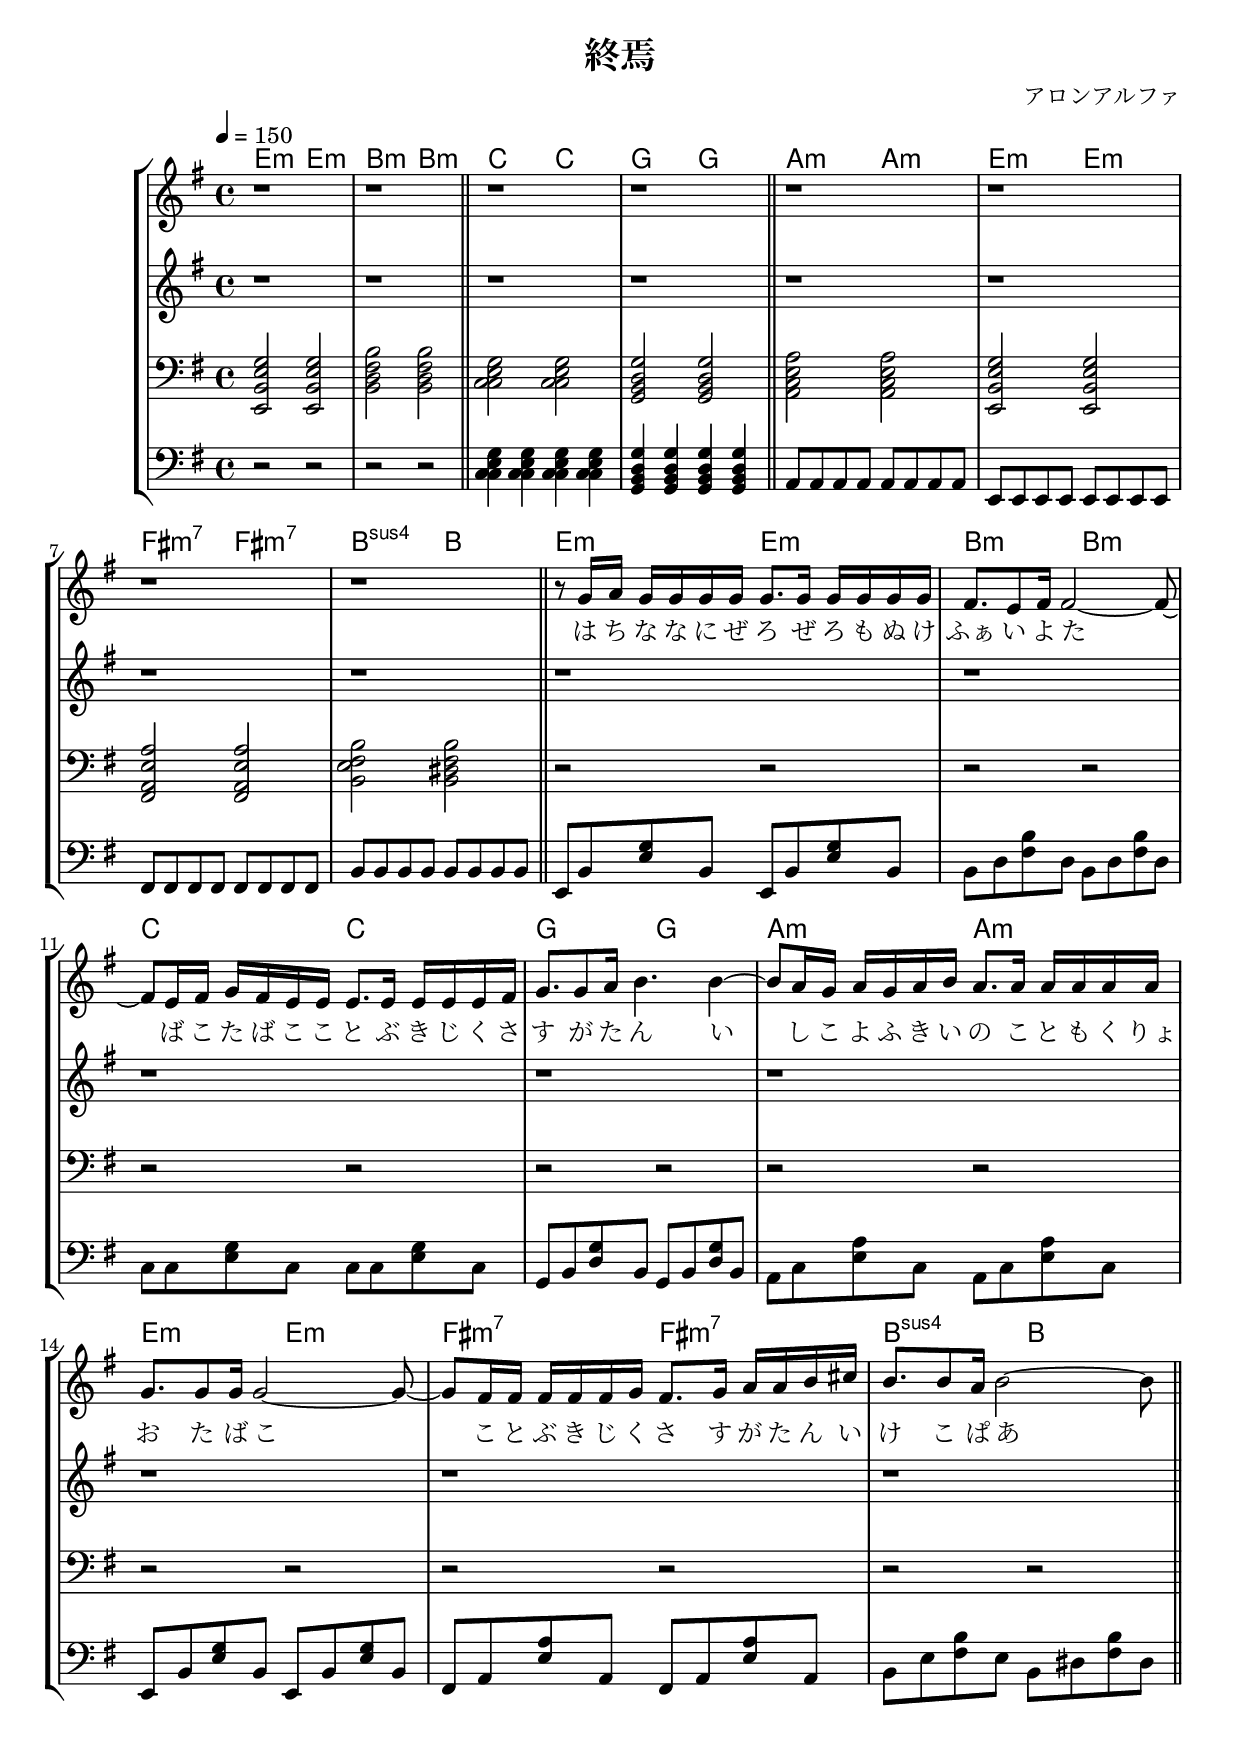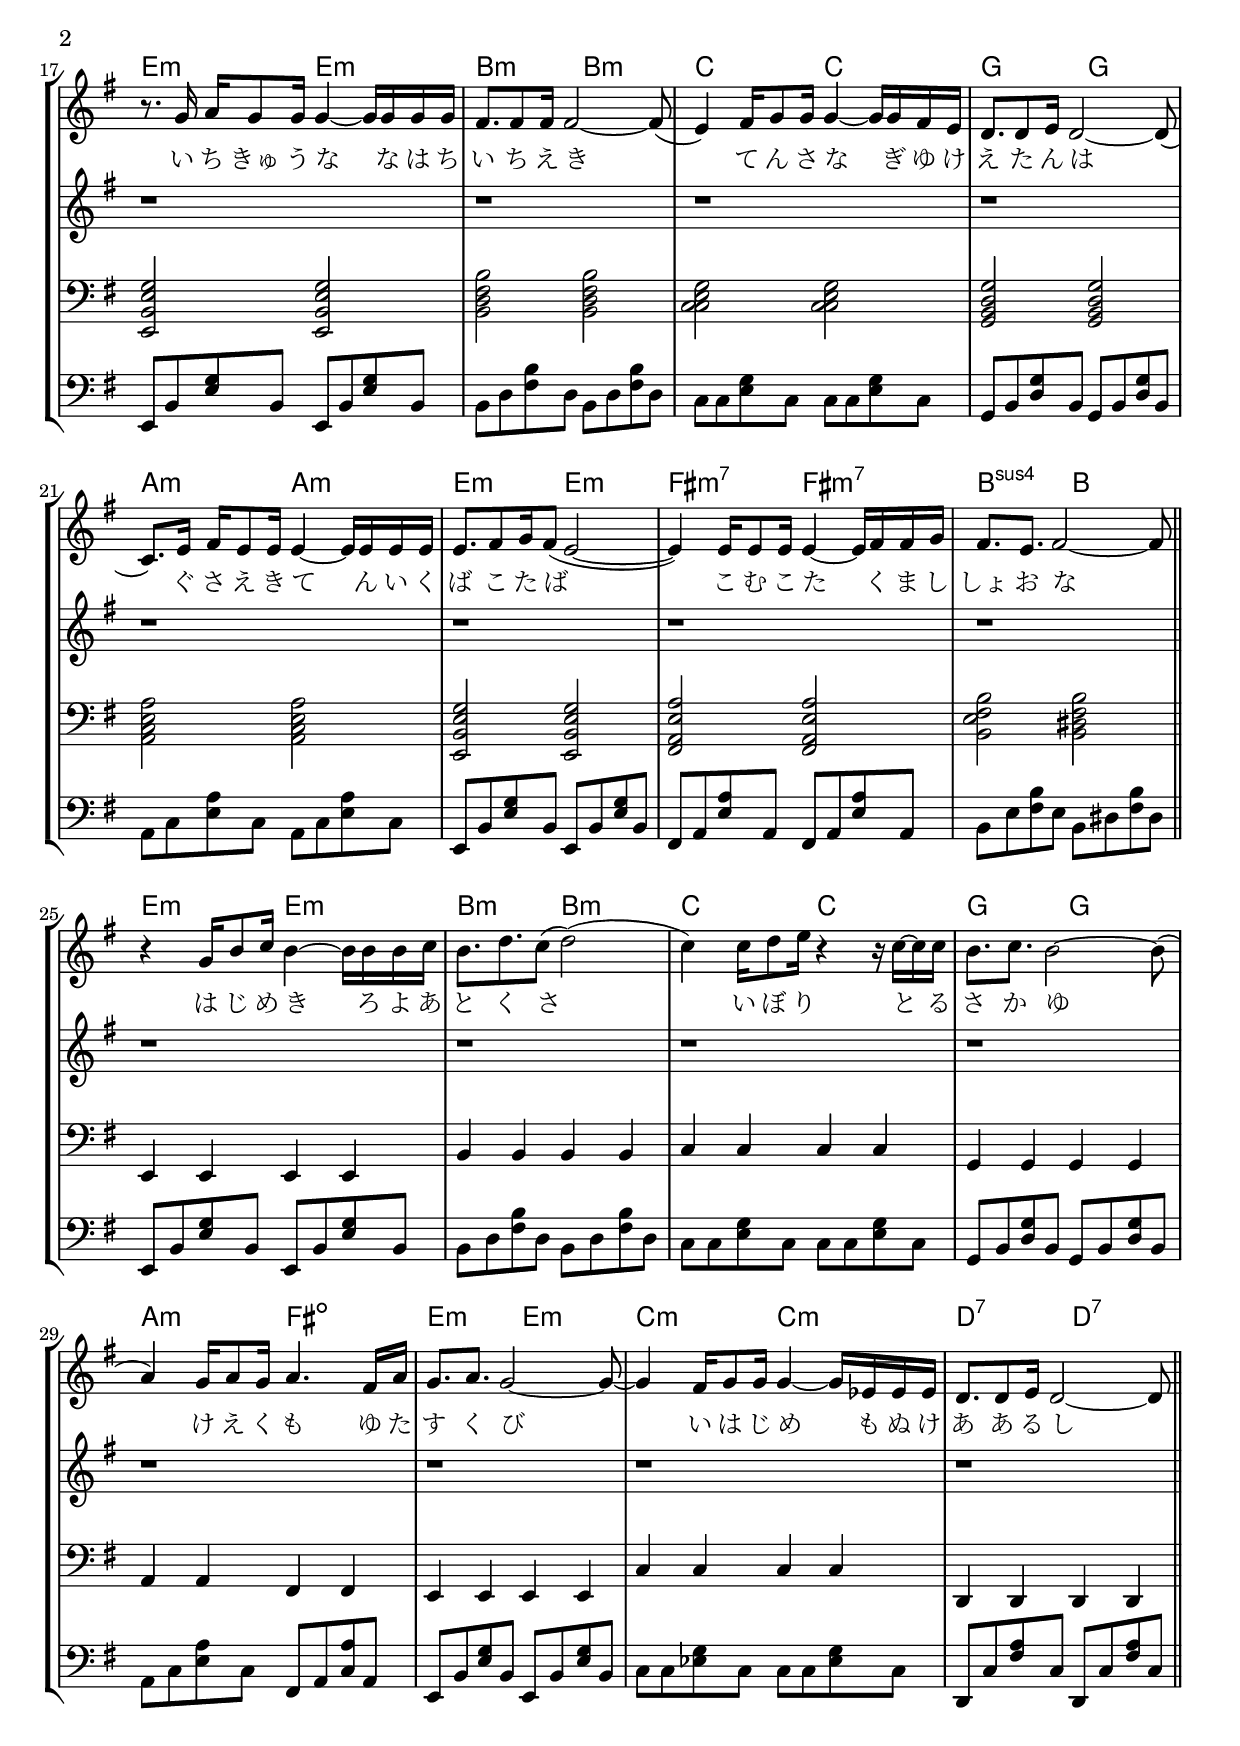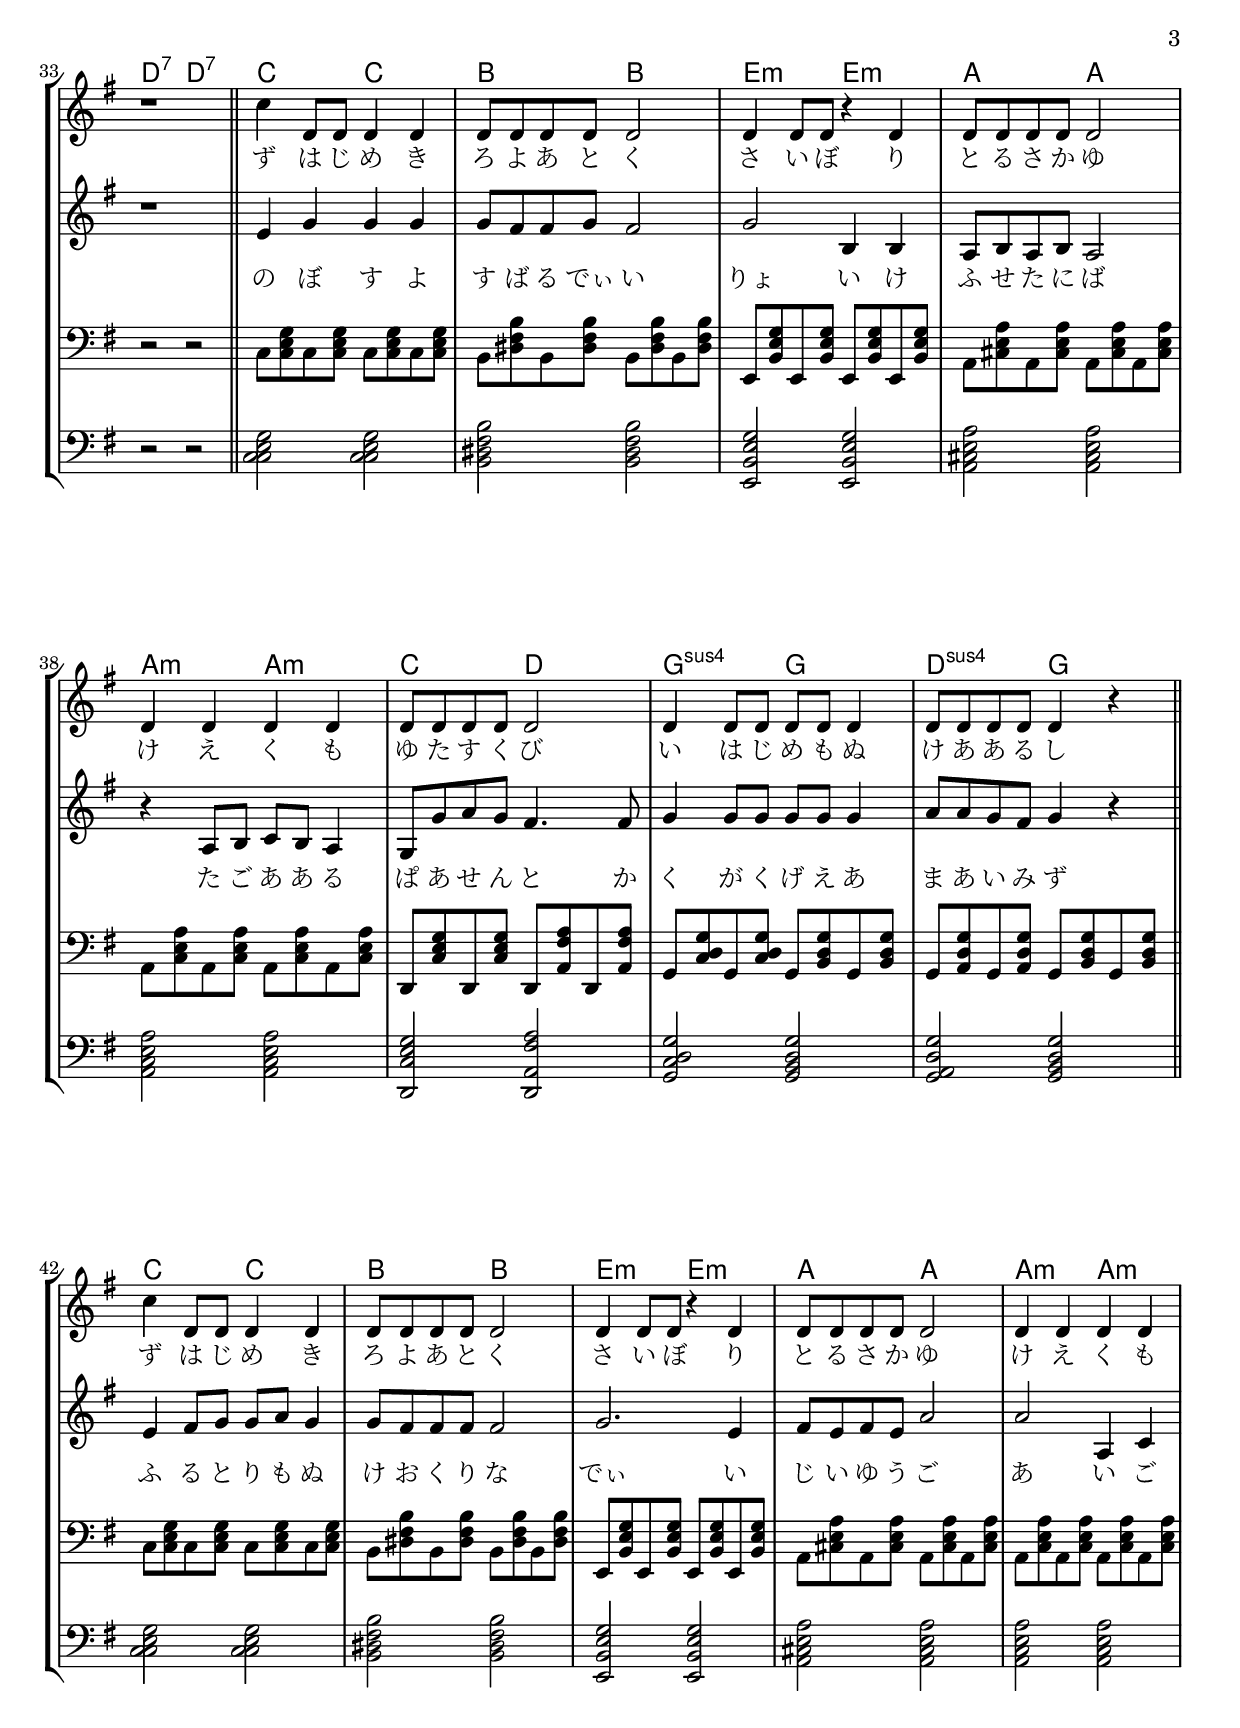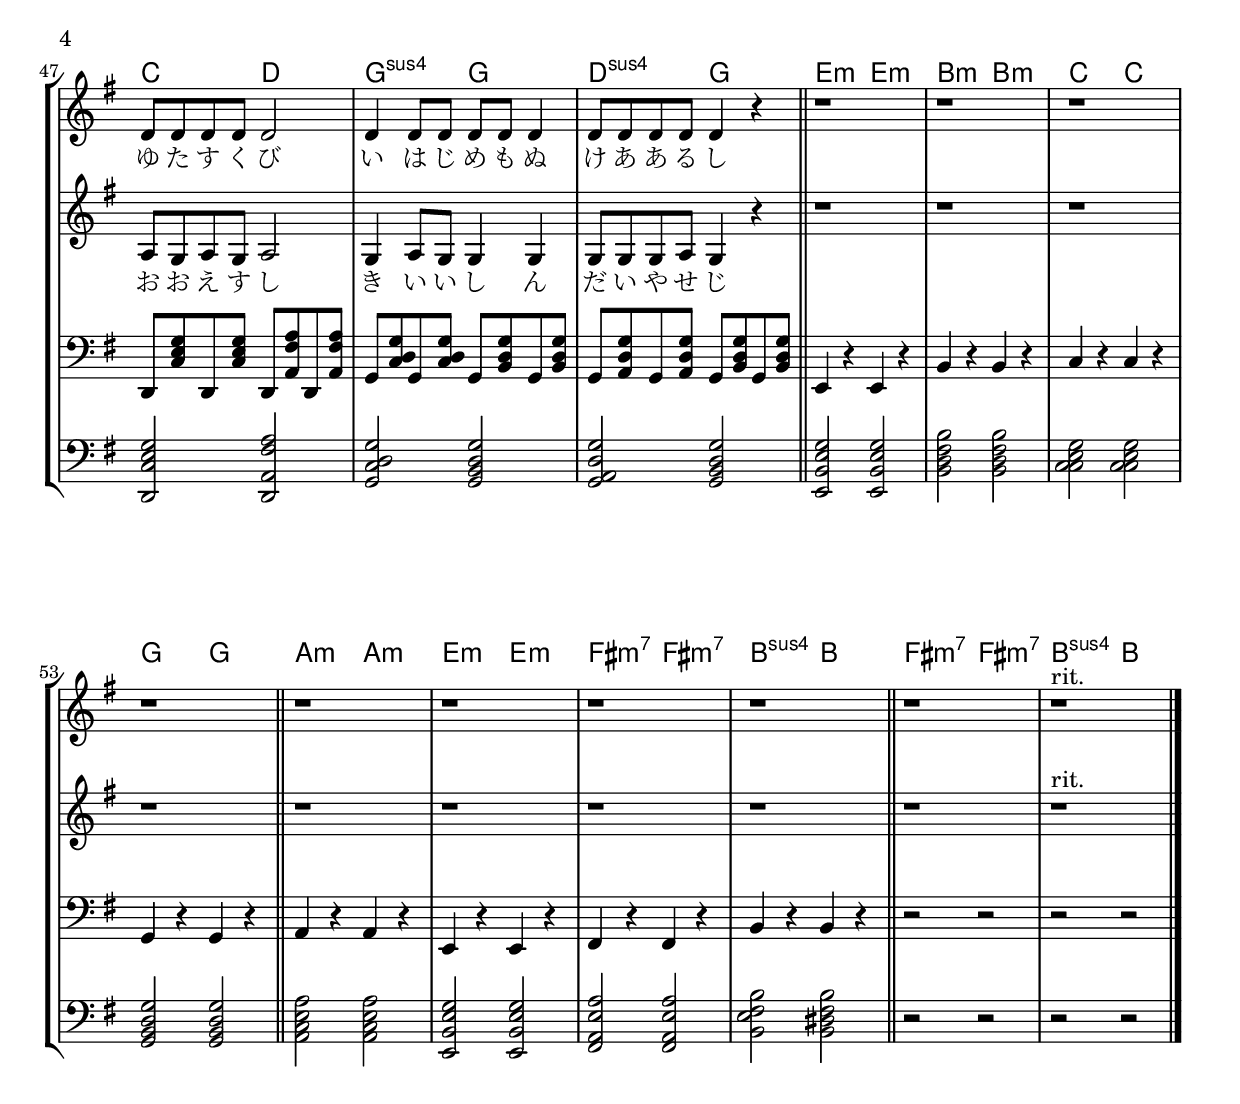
\version "2.12.1"

\header {
	title = \markup {終焉}
	composer = \markup \center-column {アロンアルファ}
}

harmony = \chordmode {
	e2:m e:m b:m b:m 

	c c g g 

	a:m a:m e:m e:m fis:min7 fis:min7 b:sus4 b 

	e:m e:m b:m b:m c c g g a:m a:m e:m e:m fis:min7 fis:min7 b:sus4 b 

	e:m e:m b:m b:m c c g g a:m a:m e:m e:m fis:min7 fis:min7 b:sus4 b 

	e:m e:m b:m b:m c c g g a:m fis:dim e:m e:m c:m c:m d:7 d:7 

	d:7 d:7 

	c c b b e:m e:m a a a:m a:m c d g:sus4 g d:sus4 g 

	c c b b e:m e:m a a a:m a:m c d g:sus4 g d:sus4 g 

	e:m e:m b:m b:m c c g g 

	a:m a:m e:m e:m fis:min7 fis:min7 b:sus4 b 

	fis:min7 fis:min7 b:sus4 b 
}

melody = {
	\key g \major
	\tempo 4 = 150
	r1 | r1   
	r1 | r1   
	r1 | r1 | r1 | r1   
	\set Staff.midiInstrument = #"Distorted Guitar"
	r8 g'16  a'16  g'16  g'16  g'16  g'16  g'8.  g'16  g'16  g'16  g'16  g'16 
	fis'8.  e'8  fis'16  fis'2~fis'8~ 
	fis'8  e'16  fis'16  g'16  fis'16  e'16  e'16  e'8.  e'16  e'16  e'16  e'16  fis'16 
	g'8.  g'8  a'16  b'4.  b'4~ 
	b'8  a'16  g'16  a'16  g'16  a'16  b'16  a'8.  a'16  a'16  a'16  a'16  a'16 
	g'8.  g'8  g'16  g'2~g'8~ 
	g'8  fis'16  fis'16  fis'16  fis'16  fis'16  g'16  fis'8.  g'16  a'16  a'16  b'16  cis''16 
	b'8.  b'8  a'16  b'2~b'8
	\set Staff.midiInstrument = #"Distorted Guitar"
	r8. g'16  a'16  g'8  g'16  g'4~g'16  g'16  g'16  g'16 
	fis'8.  fis'8  fis'16  fis'2~fis'8 
	(e'4)  fis'16  g'8  g'16  g'4~g'16  g'16  fis'16  e'16 
	d'8.  d'8  e'16  d'2~d'8 
	(c'8.)  e'16  fis'16  e'8  e'16  e'4~e'16  e'16  e'16  e'16 
	e'8.  fis'8  g'16  fis'8  (e'2~ 
	e'4)  e'16  e'8  e'16  e'4~e'16  fis'16  fis'16  g'16 
	fis'8.  e'8.  fis'2~fis'8
	\set Staff.midiInstrument = #"Distorted Guitar"
	r4 g'16  b'8  c''16  b'4~b'16  b'16  b'16  c''16 
	b'8.  d''8.  c''8  (d''2) 
	(c''4)  c''16  d''8  e''16  r4~r16  c''16  c''16  c''16 
	b'8.  c''8.  b'2~b'8 
	(a'4)  g'16  a'8  g'16  a'4.  fis'16  a'16 
	g'8.  a'8.  g'2~g'8~ 
	g'4  fis'16  g'8  g'16  g'4~g'16  es'16  es'16  es'16 
	d'8.  d'8  e'16  d'2~d'8
	r1   
	\set Staff.midiInstrument = #"Electric Bass (finger)"
	 c''4  d'8  d'8  d'4  d'4 
	d'8  d'8  d'8  d'8  d'2 
	d'4  d'8  d'8  r4  d'4 
	d'8  d'8  d'8  d'8  d'2 
	d'4  d'4  d'4  d'4 
	d'8  d'8  d'8  d'8  d'2 
	d'4  d'8  d'8  d'8  d'8  d'4 
	d'8  d'8  d'8  d'8  d'4  	r4 	\set Staff.midiInstrument = #"Electric Bass (finger)"
	 c''4  d'8  d'8  d'4  d'4 
	d'8  d'8  d'8  d'8  d'2 
	d'4  d'8  d'8  r4  d'4 
	d'8  d'8  d'8  d'8  d'2 
	d'4  d'4  d'4  d'4 
	d'8  d'8  d'8  d'8  d'2 
	d'4  d'8  d'8  d'8  d'8  d'4 
	d'8  d'8  d'8  d'8  d'4  	r4 	r1 | r1 | r1 | r1   
	r1 | r1 | r1 | r1   
	r1 | r1^"rit." \bar "|."
}

words = \lyricmode {
	
	
	
	は  ち  な  な  に  ぜ  ろ  ぜ  ろ  も  ぬ  け  ふぁ  い  よ  た  ば  こ  た  ば  こ  こ  と  ぶ  き  じ  く  さ  す  が  た  ん  い  し  こ  よ  ふ  き  い  の  こ  と  も  く  りょ  お  た  ば  こ  こ  と  ぶ  き  じ  く  さ  す  が  た  ん  い  け  こ  ぱ  あ  
	い  ち  きゅ  う  な  な  は  ち  い  ち  え  き  て  ん  さ  な  ぎ  ゆ  け  え  た  ん  は  ぐ  さ  え  き  て  ん  い  く  ば  こ  た  ば  こ  む  こ  た  く  ま  し  しょ  お  な  
	は  じ  め  き  ろ  よ  あ  と  く  さ  い  ぼ  り  と  る  さ  か  ゆ  け  え  く  も  ゆ  た  す  く  び  い  は  じ  め  も  ぬ  け  あ  あ  る  し  ず  
	
	は  じ  め  き  ろ  よ  あ  と  く  さ  い  ぼ  り  と  る  さ  か  ゆ  け  え  く  も  ゆ  た  す  く  び  い  は  じ  め  も  ぬ  け  あ  あ  る  し  ず  
	は  じ  め  き  ろ  よ  あ  と  く  さ  い  ぼ  り  と  る  さ  か  ゆ  け  え  く  も  ゆ  た  す  く  び  い  は  じ  め  も  ぬ  け  あ  あ  る  し  ず  
	
	
	
}

secondmelody = {
	\key g \major
	\tempo 4 = 150
	r1 | r1   
	r1 | r1   
	r1 | r1 | r1 | r1   
	r1 | r1 | r1 | r1 | r1 | r1 | r1 | r1   
	r1 | r1 | r1 | r1 | r1 | r1 | r1 | r1   
	r1 | r1 | r1 | r1 | r1 | r1 | r1 | r1   
	r1   
	\set Staff.midiInstrument = #"Distorted Guitar"
	 e'4  g'4  g'4  g'4 
	g'8  fis'8  fis'8  g'8  fis'2 
	g'2  b4  b4 
	a8  b8  a8  b8  a2 
	r4  a8  b8  c'8  b8  a4 
	g8  g'8  a'8  g'8  fis'4.  fis'8 
	g'4  g'8  g'8  g'8  g'8  g'4 
	a'8  a'8  g'8  fis'8  g'4  	r4 	\set Staff.midiInstrument = #"Distorted Guitar"
	 e'4  fis'8  g'8  g'8  a'8  g'4 
	g'8  fis'8  fis'8  fis'8  fis'2 
	g'2.  e'4 
	fis'8  e'8  fis'8  e'8  a'2 
	a'2  a4  c'4 
	a8  g8  a8  g8  a2 
	g4  a8  g8  g4  g4 
	g8  g8  g8  a8  g4  	r4 	r1 | r1 | r1 | r1   
	r1 | r1 | r1 | r1   
	r1 | r1^"rit." \bar "|."
}

secondwords = \lyricmode {
	
	
	
	
	
	
	
	の  ぼ  す  よ  す  ば  る  でぃ  い  りょ  い  け  ふ  せ  た  に  ば  た  ご  あ  あ  る  ぱ  あ  せ  ん  と  か  く  が  く  げ  え  あ  ま  あ  い  み  ず  
	ふ  る  と  り  も  ぬ  け  お  く  り  な  でぃ  い  じ  い  ゆ  う  ご  あ  い  ご  お  お  え  す  し  き  い  い  し  ん  だ  い  や  せ  じ  
	
	
	
}

tempochange = {
	\tempo 4 = 150
	r1 | r1 \bar "||"
	\tempo 4 = 150
	r1 | r1 \bar "||"
	\tempo 4 = 150
	r1 | r1 | r1 | r1 \bar "||"
	\tempo 4 = 150
	r1 | r1 | r1 | r1 | r1 | r1 | r1 | r1 \bar "||"
	\tempo 4 = 150
	r1 | r1 | r1 | r1 | r1 | r1 | r1 | r1 \bar "||"
	\tempo 4 = 150
	r1 | r1 | r1 | r1 | r1 | r1 | r1 | r1 \bar "||"
	\tempo 4 = 150
	r1 \bar "||"
	\tempo 4 = 150
	r1 | r1 | r1 | r1 | r1 | r1 | r1 | r1 \bar "||"
	\tempo 4 = 150
	r1 | r1 | r1 | r1 | r1 | r1 | r1 | r1 \bar "||"
	\tempo 4 = 150
	r1 | r1 | r1 | r1 \bar "||"
	\tempo 4 = 150
	r1 | r1 | r1 | r1 \bar "||"
	\tempo 4 = 150
	r1 | \tempo 4 = 112 r2 \tempo 4 = 100 r2 \bar "|."
}

mainacc = {
	\clef bass
	\set Staff.midiInstrument = #"Overdriven Guitar"
	\key g \major
	\tempo 4 = 150
	<e, b, e g>2
	<e, b, e g>2
	<b, d fis b>2
	<b, d fis b>2
	\bar "||"

	\set Staff.midiInstrument = #"Overdriven Guitar"
	<c c e g>2
	<c c e g>2
	<g, b, d g>2
	<g, b, d g>2
	\bar "||"

	\set Staff.midiInstrument = #"Overdriven Guitar"
	<a, c e a>2
	<a, c e a>2
	<e, b, e g>2
	<e, b, e g>2
	<fis, a, e a>2
	<fis, a, e a>2
	<b, e fis b>2
	<b, dis fis b>2
	\bar "||"

	\set Staff.midiInstrument = #"Acoustic grand"
	r2
	r2
	r2
	r2
	r2
	r2
	r2
	r2
	r2
	r2
	r2
	r2
	r2
	r2
	r2
	r2
	\bar "||"

	\set Staff.midiInstrument = #"Overdriven Guitar"
	<e, b, e g>2
	<e, b, e g>2
	<b, d fis b>2
	<b, d fis b>2
	<c c e g>2
	<c c e g>2
	<g, b, d g>2
	<g, b, d g>2
	<a, c e a>2
	<a, c e a>2
	<e, b, e g>2
	<e, b, e g>2
	<fis, a, e a>2
	<fis, a, e a>2
	<b, e fis b>2
	<b, dis fis b>2
	\bar "||"

	\set Staff.midiInstrument = #"Overdriven Guitar"
	e,4 e,4
	e,4 e,4
	b,4 b,4
	b,4 b,4
	c4 c4
	c4 c4
	g,4 g,4
	g,4 g,4
	a,4 a,4
	fis,4 fis,4
	e,4 e,4
	e,4 e,4
	c4 c4
	c4 c4
	d,4 d,4
	d,4 d,4
	\bar "||"

	\set Staff.midiInstrument = #"Acoustic grand"
	r2
	r2
	\bar "||"

	\set Staff.midiInstrument = #"Overdriven Guitar"
	c8 <c e g> c <c e g>
	c8 <c e g> c <c e g>
	b,8 <dis fis b> b, <dis fis b>
	b,8 <dis fis b> b, <dis fis b>
	e,8 <b, e g> e, <b, e g>
	e,8 <b, e g> e, <b, e g>
	a,8 <cis e a> a, <cis e a>
	a,8 <cis e a> a, <cis e a>
	a,8 <c e a> a, <c e a>
	a,8 <c e a> a, <c e a>
	d,8 <c e g> d, <c e g>
	d,8 <a, fis a> d, <a, fis a>
	g,8 <c d g> g, <c d g>
	g,8 <b, d g> g, <b, d g>
	g,8 <a, d g> g, <a, d g>
	g,8 <b, d g> g, <b, d g>
	\bar "||"

	\set Staff.midiInstrument = #"Overdriven Guitar"
	c8 <c e g> c <c e g>
	c8 <c e g> c <c e g>
	b,8 <dis fis b> b, <dis fis b>
	b,8 <dis fis b> b, <dis fis b>
	e,8 <b, e g> e, <b, e g>
	e,8 <b, e g> e, <b, e g>
	a,8 <cis e a> a, <cis e a>
	a,8 <cis e a> a, <cis e a>
	a,8 <c e a> a, <c e a>
	a,8 <c e a> a, <c e a>
	d,8 <c e g> d, <c e g>
	d,8 <a, fis a> d, <a, fis a>
	g,8 <c d g> g, <c d g>
	g,8 <b, d g> g, <b, d g>
	g,8 <a, d g> g, <a, d g>
	g,8 <b, d g> g, <b, d g>
	\bar "||"

	\set Staff.midiInstrument = #"Overdriven Guitar"
	e,4 r4
	e,4 r4
	b,4 r4
	b,4 r4
	c4 r4
	c4 r4
	g,4 r4
	g,4 r4
	\bar "||"

	\set Staff.midiInstrument = #"Overdriven Guitar"
	a,4 r4
	a,4 r4
	e,4 r4
	e,4 r4
	fis,4 r4
	fis,4 r4
	b,4 r4
	b,4 r4
	\bar "||"

	\set Staff.midiInstrument = #"Acoustic grand"
	r2
	r2
	r2
	r2
	\bar "|."
}

subacc = {
	\clef bass
	\set Staff.midiInstrument = #"Acoustic grand"
	\key g \major
	\tempo 4 = 150
	r2
	r2
	r2
	r2
	\bar "||"

	\set Staff.midiInstrument = #"Taiko Drum"
	<c c e g>4 <c c e g>4
	<c c e g>4 <c c e g>4
	<g, b, d g>4 <g, b, d g>4
	<g, b, d g>4 <g, b, d g>4
	\bar "||"

	\set Staff.midiInstrument = #"Taiko Drum"
	a,8 a,8 a,8 a,8
	a,8 a,8 a,8 a,8
	e,8 e,8 e,8 e,8
	e,8 e,8 e,8 e,8
	fis,8 fis,8 fis,8 fis,8
	fis,8 fis,8 fis,8 fis,8
	b,8 b,8 b,8 b,8
	b,8 b,8 b,8 b,8
	\bar "||"

	\set Staff.midiInstrument = #"Acoustic Bass"
	e,8 b, <e g> b,
	e,8 b, <e g> b,
	b,8 d <fis b> d
	b,8 d <fis b> d
	c8 c <e g> c
	c8 c <e g> c
	g,8 b, <d g> b,
	g,8 b, <d g> b,
	a,8 c <e a> c
	a,8 c <e a> c
	e,8 b, <e g> b,
	e,8 b, <e g> b,
	fis,8 a, <e a> a,
	fis,8 a, <e a> a,
	b,8 e <fis b> e
	b,8 dis <fis b> dis
	\bar "||"

	\set Staff.midiInstrument = #"Acoustic Bass"
	e,8 b, <e g> b,
	e,8 b, <e g> b,
	b,8 d <fis b> d
	b,8 d <fis b> d
	c8 c <e g> c
	c8 c <e g> c
	g,8 b, <d g> b,
	g,8 b, <d g> b,
	a,8 c <e a> c
	a,8 c <e a> c
	e,8 b, <e g> b,
	e,8 b, <e g> b,
	fis,8 a, <e a> a,
	fis,8 a, <e a> a,
	b,8 e <fis b> e
	b,8 dis <fis b> dis
	\bar "||"

	\set Staff.midiInstrument = #"Acoustic Bass"
	e,8 b, <e g> b,
	e,8 b, <e g> b,
	b,8 d <fis b> d
	b,8 d <fis b> d
	c8 c <e g> c
	c8 c <e g> c
	g,8 b, <d g> b,
	g,8 b, <d g> b,
	a,8 c <e a> c
	fis,8 a, <c a> a,
	e,8 b, <e g> b,
	e,8 b, <e g> b,
	c8 c <es g> c
	c8 c <es g> c
	d,8 c <fis a> c
	d,8 c <fis a> c
	\bar "||"

	\set Staff.midiInstrument = #"Acoustic grand"
	r2
	r2
	\bar "||"

	\set Staff.midiInstrument = #"Overdriven Guitar"
	<c c e g>2
	<c c e g>2
	<b, dis fis b>2
	<b, dis fis b>2
	<e, b, e g>2
	<e, b, e g>2
	<a, cis e a>2
	<a, cis e a>2
	<a, c e a>2
	<a, c e a>2
	<d, c e g>2
	<d, a, fis a>2
	<g, c d g>2
	<g, b, d g>2
	<g, a, d g>2
	<g, b, d g>2
	\bar "||"

	\set Staff.midiInstrument = #"Overdriven Guitar"
	<c c e g>2
	<c c e g>2
	<b, dis fis b>2
	<b, dis fis b>2
	<e, b, e g>2
	<e, b, e g>2
	<a, cis e a>2
	<a, cis e a>2
	<a, c e a>2
	<a, c e a>2
	<d, c e g>2
	<d, a, fis a>2
	<g, c d g>2
	<g, b, d g>2
	<g, a, d g>2
	<g, b, d g>2
	\bar "||"

	\set Staff.midiInstrument = #"Overdriven Guitar"
	<e, b, e g>2
	<e, b, e g>2
	<b, d fis b>2
	<b, d fis b>2
	<c c e g>2
	<c c e g>2
	<g, b, d g>2
	<g, b, d g>2
	\bar "||"

	\set Staff.midiInstrument = #"Overdriven Guitar"
	<a, c e a>2
	<a, c e a>2
	<e, b, e g>2
	<e, b, e g>2
	<fis, a, e a>2
	<fis, a, e a>2
	<b, e fis b>2
	<b, dis fis b>2
	\bar "||"

	\set Staff.midiInstrument = #"Acoustic grand"
	r2
	r2
	r2
	r2
	\bar "|."
}

percA = {
	\drummode {
	r1 |r1 \bar "||"
	r1 |r1 \bar "||"
	r4 sn2 sn8. sn16  |r4 sn2 sn8. sn16  |r4 sn2 sn8. sn16  |r8 sn8 sn4 sn8 sn8 sn16 sn8 sn16  \bar "||"
	r4 sn2 sn8. sn16  |r4 sn2 sn8. sn16  |r4 sn2 sn8. sn16  |r4 sn2 sn8. sn16  |r4 sn2 sn8. sn16  |r4 sn2 sn8. sn16  |r4 sn2 sn8. sn16  |r8 sn8 sn4 sn8 sn8 sn16 sn8 sn16  \bar "||"
	r4 sn2 sn8. sn16  |r4 sn2 sn8. sn16  |r4 sn2 sn8. sn16  |r4 sn2 sn8. sn16  |r4 sn2 sn8. sn16  |r4 sn2 sn8. sn16  |r4 sn2 sn8. sn16  |r8 sn8 sn4 sn8 sn8 sn16 sn8 sn16  \bar "||"
	r4 sn2 sn8. sn16  |r4 sn2 sn8. sn16  |r4 sn2 sn8. sn16  |r4 sn2 sn8. sn16  |r4 sn2 sn8. sn16  |r4 sn2 sn8. sn16  |r4 sn2 sn8. sn16  |r8 sn8 sn4 sn8 sn8 sn16 sn8 sn16  \bar "||"
	r8 hh2. r8  \bar "||"
	r4 sn2 sn8. sn16  |r4 sn2 sn8. sn16  |r4 sn2 sn8. sn16  |r4 sn2 sn8. sn16  |r4 sn2 sn8. sn16  |r4 sn2 sn8. sn16  |r4 sn2 sn8. sn16  |r8 sn8 sn4 sn8 sn8 sn16 sn8 sn16  \bar "||"
	r4 sn2 sn8. sn16  |r4 sn2 sn8. sn16  |r4 sn2 sn8. sn16  |r4 sn2 sn8. sn16  |r4 sn2 sn8. sn16  |r4 sn2 sn8. sn16  |r4 sn2 sn8. sn16  |r8 sn8 sn4 sn8 sn8 sn16 sn8 sn16  \bar "||"
	r4 sn2 sn8. sn16  |r4 sn2 sn8. sn16  |r4 sn2 sn8. sn16  |r8 sn8 sn4 sn8 sn8 sn16 sn8 sn16  \bar "||"
	r1 |r1 |r1 |r1 \bar "||"
	r1 |r1 \bar "|."
	}
}

percB = {
	\drummode {
	r1 |r1 \bar "||"
	r1 |r1 \bar "||"
	r4. r16 tommh8 tommh4. r16  |r1  |r4. r16 tommh8 tommh4. r16  |r1  \bar "||"
	r4. r16 tommh8 tommh4. r16  |r1  |r4. r16 tommh8 tommh4. r16  |r1  |r4. r16 tommh8 tommh4. r16  |r1  |r4. r16 tommh8 tommh4. r16  |r1  \bar "||"
	r4. r16 tommh8 tommh4. r16  |r1  |r4. r16 tommh8 tommh4. r16  |r1  |r4. r16 tommh8 tommh4. r16  |r1  |r4. r16 tommh8 tommh4. r16  |r1  \bar "||"
	r4. r16 tommh8 tommh4. r16  |r1  |r4. r16 tommh8 tommh4. r16  |r1  |r4. r16 tommh8 tommh4. r16  |r1  |r4. r16 tommh8 tommh4. r16  |r1  \bar "||"
	r4 sn2 sn4  \bar "||"
	r4. r16 tommh8 tommh4. r16  |r1  |r4. r16 tommh8 tommh4. r16  |r1  |r4. r16 tommh8 tommh4. r16  |r1  |r4. r16 tommh8 tommh4. r16  |r1  \bar "||"
	r4. r16 tommh8 tommh4. r16  |r1  |r4. r16 tommh8 tommh4. r16  |r1  |r4. r16 tommh8 tommh4. r16  |r1  |r4. r16 tommh8 tommh4. r16  |r1  \bar "||"
	r4. r16 tommh8 tommh4. r16  |r1  |r4. r16 tommh8 tommh4. r16  |r1  \bar "||"
	r1 |r1 |r1 |r1 \bar "||"
	r1 |r1 \bar "|."
	}
}

percC = {
	\drummode {
	r1 |r1 \bar "||"
	r1 |r1 \bar "||"
	r8 toml8 toml8 toml8 toml8 toml8 toml8 toml8  |toml8 toml8 toml8 toml8 toml8 toml8 toml8 toml8  |toml8 toml8 toml8 toml8 toml8 toml8 toml8 toml8  |toml8 toml8 toml8 toml8 toml8 toml8 toml8 toml8  \bar "||"
	r8 toml8 toml8 toml8 toml8 toml8 toml8 toml8  |toml8 toml8 toml8 toml8 toml8 toml8 toml8 toml8  |toml8 toml8 toml8 toml8 toml8 toml8 toml8 toml8  |toml8 toml8 toml8 toml8 toml8 toml8 toml8 toml8  |r8 toml8 toml8 toml8 toml8 toml8 toml8 toml8  |toml8 toml8 toml8 toml8 toml8 toml8 toml8 toml8  |toml8 toml8 toml8 toml8 toml8 toml8 toml8 toml8  |toml8 toml8 toml8 toml8 toml8 toml8 toml8 toml8  \bar "||"
	r8 toml8 toml8 toml8 toml8 toml8 toml8 toml8  |toml8 toml8 toml8 toml8 toml8 toml8 toml8 toml8  |toml8 toml8 toml8 toml8 toml8 toml8 toml8 toml8  |toml8 toml8 toml8 toml8 toml8 toml8 toml8 toml8  |r8 toml8 toml8 toml8 toml8 toml8 toml8 toml8  |toml8 toml8 toml8 toml8 toml8 toml8 toml8 toml8  |toml8 toml8 toml8 toml8 toml8 toml8 toml8 toml8  |toml8 toml8 toml8 toml8 toml8 toml8 toml8 toml8  \bar "||"
	r8 toml8 toml8 toml8 toml8 toml8 toml8 toml8  |toml8 toml8 toml8 toml8 toml8 toml8 toml8 toml8  |toml8 toml8 toml8 toml8 toml8 toml8 toml8 toml8  |toml8 toml8 toml8 toml8 toml8 toml8 toml8 toml8  |r8 toml8 toml8 toml8 toml8 toml8 toml8 toml8  |toml8 toml8 toml8 toml8 toml8 toml8 toml8 toml8  |toml8 toml8 toml8 toml8 toml8 toml8 toml8 toml8  |toml8 toml8 toml8 toml8 toml8 toml8 toml8 toml8  \bar "||"
	bd8 bd4. bd4. bd8  \bar "||"
	r8 toml8 toml8 toml8 toml8 toml8 toml8 toml8  |toml8 toml8 toml8 toml8 toml8 toml8 toml8 toml8  |toml8 toml8 toml8 toml8 toml8 toml8 toml8 toml8  |toml8 toml8 toml8 toml8 toml8 toml8 toml8 toml8  |r8 toml8 toml8 toml8 toml8 toml8 toml8 toml8  |toml8 toml8 toml8 toml8 toml8 toml8 toml8 toml8  |toml8 toml8 toml8 toml8 toml8 toml8 toml8 toml8  |toml8 toml8 toml8 toml8 toml8 toml8 toml8 toml8  \bar "||"
	r8 toml8 toml8 toml8 toml8 toml8 toml8 toml8  |toml8 toml8 toml8 toml8 toml8 toml8 toml8 toml8  |toml8 toml8 toml8 toml8 toml8 toml8 toml8 toml8  |toml8 toml8 toml8 toml8 toml8 toml8 toml8 toml8  |r8 toml8 toml8 toml8 toml8 toml8 toml8 toml8  |toml8 toml8 toml8 toml8 toml8 toml8 toml8 toml8  |toml8 toml8 toml8 toml8 toml8 toml8 toml8 toml8  |toml8 toml8 toml8 toml8 toml8 toml8 toml8 toml8  \bar "||"
	r8 toml8 toml8 toml8 toml8 toml8 toml8 toml8  |toml8 toml8 toml8 toml8 toml8 toml8 toml8 toml8  |toml8 toml8 toml8 toml8 toml8 toml8 toml8 toml8  |toml8 toml8 toml8 toml8 toml8 toml8 toml8 toml8  \bar "||"
	r1 |r1 |r1 |r1 \bar "||"
	r1 |r1 \bar "|."
	}
}

percD = {
	\drummode {
	r1 |r1 \bar "||"
	r1 |r1 \bar "||"
	r1  |r4. r16 tomfh8 tomfh4. r16  |r1  |r4. r16 tomfh2 r16  \bar "||"
	r1  |r4. r16 tomfh8 tomfh4. r16  |r1  |r4. r16 tomfh8 tomfh4. r16  |r1  |r4. r16 tomfh8 tomfh4. r16  |r1  |r4. r16 tomfh2 r16  \bar "||"
	r1  |r4. r16 tomfh8 tomfh4. r16  |r1  |r4. r16 tomfh8 tomfh4. r16  |r1  |r4. r16 tomfh8 tomfh4. r16  |r1  |r4. r16 tomfh2 r16  \bar "||"
	r1  |r4. r16 tomfh8 tomfh4. r16  |r1  |r4. r16 tomfh8 tomfh4. r16  |r1  |r4. r16 tomfh8 tomfh4. r16  |r1  |r4. r16 tomfh2 r16  \bar "||"
	r1  \bar "||"
	r1  |r4. r16 tomfh8 tomfh4. r16  |r1  |r4. r16 tomfh8 tomfh4. r16  |r1  |r4. r16 tomfh8 tomfh4. r16  |r1  |r4. r16 tomfh2 r16  \bar "||"
	r1  |r4. r16 tomfh8 tomfh4. r16  |r1  |r4. r16 tomfh8 tomfh4. r16  |r1  |r4. r16 tomfh8 tomfh4. r16  |r1  |r4. r16 tomfh2 r16  \bar "||"
	r1  |r4. r16 tomfh8 tomfh4. r16  |r1  |r4. r16 tomfh2 r16  \bar "||"
	r1 |r1 |r1 |r1 \bar "||"
	r1 |r1 \bar "|."
	}
}

percE = {
	\drummode {
	r1 |r1 \bar "||"
	r1 |r1 \bar "||"
	bd4. r16 bd8. bd4.  |bd8. bd4. r16 bd4 bd8  |bd8. bd4 bd8. bd4.  |bd4. bd8 bd4 r16 bd8.  \bar "||"
	bd4. r16 bd8. bd4.  |bd8. bd4. r16 bd4 bd8  |bd8. bd4 bd8. bd4.  |bd8. bd4. r16 bd4 bd8  |bd4. r16 bd8. bd4.  |bd8. bd4. r16 bd4 bd8  |bd8. bd4 bd8. bd4.  |bd4. bd8 bd4 r16 bd8.  \bar "||"
	bd4. r16 bd8. bd4.  |bd8. bd4. r16 bd4 bd8  |bd8. bd4 bd8. bd4.  |bd8. bd4. r16 bd4 bd8  |bd4. r16 bd8. bd4.  |bd8. bd4. r16 bd4 bd8  |bd8. bd4 bd8. bd4.  |bd4. bd8 bd4 r16 bd8.  \bar "||"
	bd4. r16 bd8. bd4.  |bd8. bd4. r16 bd4 bd8  |bd8. bd4 bd8. bd4.  |bd8. bd4. r16 bd4 bd8  |bd4. r16 bd8. bd4.  |bd8. bd4. r16 bd4 bd8  |bd8. bd4 bd8. bd4.  |bd4. bd8 bd4 r16 bd8.  \bar "||"
	cymc1  \bar "||"
	bd4. r16 bd8. bd4.  |bd8. bd4. r16 bd4 bd8  |bd8. bd4 bd8. bd4.  |bd8. bd4. r16 bd4 bd8  |bd4. r16 bd8. bd4.  |bd8. bd4. r16 bd4 bd8  |bd8. bd4 bd8. bd4.  |bd4. bd8 bd4 r16 bd8.  \bar "||"
	bd4. r16 bd8. bd4.  |bd8. bd4. r16 bd4 bd8  |bd8. bd4 bd8. bd4.  |bd8. bd4. r16 bd4 bd8  |bd4. r16 bd8. bd4.  |bd8. bd4. r16 bd4 bd8  |bd8. bd4 bd8. bd4.  |bd4. bd8 bd4 r16 bd8.  \bar "||"
	bd4. r16 bd8. bd4.  |bd8. bd4. r16 bd4 bd8  |bd8. bd4 bd8. bd4.  |bd4. bd8 bd4 r16 bd8.  \bar "||"
	r1 |r1 |r1 |r1 \bar "||"
	r1 |r1 \bar "|."
	}
}

percF = {
	\drummode {
	r1 | r1 \bar "||"
	r1 | r1 \bar "||"
	cymc1  |r1 |r1 |r1 \bar "||"
	cymc1  |r1 |r1 |r1 |cymc1  |r1 |r1 |r1 \bar "||"
	cymc1  |r1 |r1 |r1 |cymc1  |r1 |r1 |r1 \bar "||"
	cymc1  |r1 |r1 |r1 |cymc1  |r1 |r1 |r1 \bar "||"
	r4 r16 tommh16 tommh4. tommh4  \bar "||"
	cymc1  |r1 |r1 |r1 |cymc1  |r1 |r1 |r1 \bar "||"
	cymc1  |r1 |r1 |r1 |cymc1  |r1 |r1 |r1 \bar "||"
	cymc1  |r1 |r1 |r1 \bar "||"
	r1 | r1 | r1 | r1 \bar "||"
	r1 | r1 \bar "|."
	}
}

percG = {
	\drummode {
	r1 | r1 \bar "||"
	r1 | r1 \bar "||"
	r1 | r1 | r1 | r1 \bar "||"
	r1 | r1 | r1 | r1 | r1 | r1 | r1 | r1 \bar "||"
	r1 | r1 | r1 | r1 | r1 | r1 | r1 | r1 \bar "||"
	r1 | r1 | r1 | r1 | r1 | r1 | r1 | r1 \bar "||"
	r4. r16 tomml4. tomml8.  \bar "||"
	r1 | r1 | r1 | r1 | r1 | r1 | r1 | r1 \bar "||"
	r1 | r1 | r1 | r1 | r1 | r1 | r1 | r1 \bar "||"
	r1 | r1 | r1 | r1 \bar "||"
	r1 | r1 | r1 | r1 \bar "||"
	r1 | r1 \bar "|."
	}
}

percH = {
	\drummode {
	r1 | r1 \bar "||"
	r1 | r1 \bar "||"
	r1 | r1 | r1 | r1 \bar "||"
	r1 | r1 | r1 | r1 | r1 | r1 | r1 | r1 \bar "||"
	r1 | r1 | r1 | r1 | r1 | r1 | r1 | r1 \bar "||"
	r1 | r1 | r1 | r1 | r1 | r1 | r1 | r1 \bar "||"
	r2 r16 toml8 toml4 r16  \bar "||"
	r1 | r1 | r1 | r1 | r1 | r1 | r1 | r1 \bar "||"
	r1 | r1 | r1 | r1 | r1 | r1 | r1 | r1 \bar "||"
	r1 | r1 | r1 | r1 \bar "||"
	r1 | r1 | r1 | r1 \bar "||"
	r1 | r1 \bar "|."
	}
}

percI = {
	\drummode {
	r1 | r1 \bar "||"
	r1 | r1 \bar "||"
	r1 | r1 | r1 | r1 \bar "||"
	r1 | r1 | r1 | r1 | r1 | r1 | r1 | r1 \bar "||"
	r1 | r1 | r1 | r1 | r1 | r1 | r1 | r1 \bar "||"
	r1 | r1 | r1 | r1 | r1 | r1 | r1 | r1 \bar "||"
	r2 r8 tomfh4 tomfh8  \bar "||"
	r1 | r1 | r1 | r1 | r1 | r1 | r1 | r1 \bar "||"
	r1 | r1 | r1 | r1 | r1 | r1 | r1 | r1 \bar "||"
	r1 | r1 | r1 | r1 \bar "||"
	r1 | r1 | r1 | r1 \bar "||"
	r1 | r1 \bar "|."
	}
}

\score {
	<<
		\new StaffGroup <<
			\new ChordNames {\harmony}
			\new Voice = "melody" {\melody}
			\new Lyrics \lyricsto "melody" \words
			\new Voice = "secondmelody" {\secondmelody}
			\new Lyrics \lyricsto "secondmelody" \secondwords
			\new Staff = "mainacc" {\mainacc}
			\new Staff = "subacc" {\subacc}
		>>
	>>
	\layout { }
}
